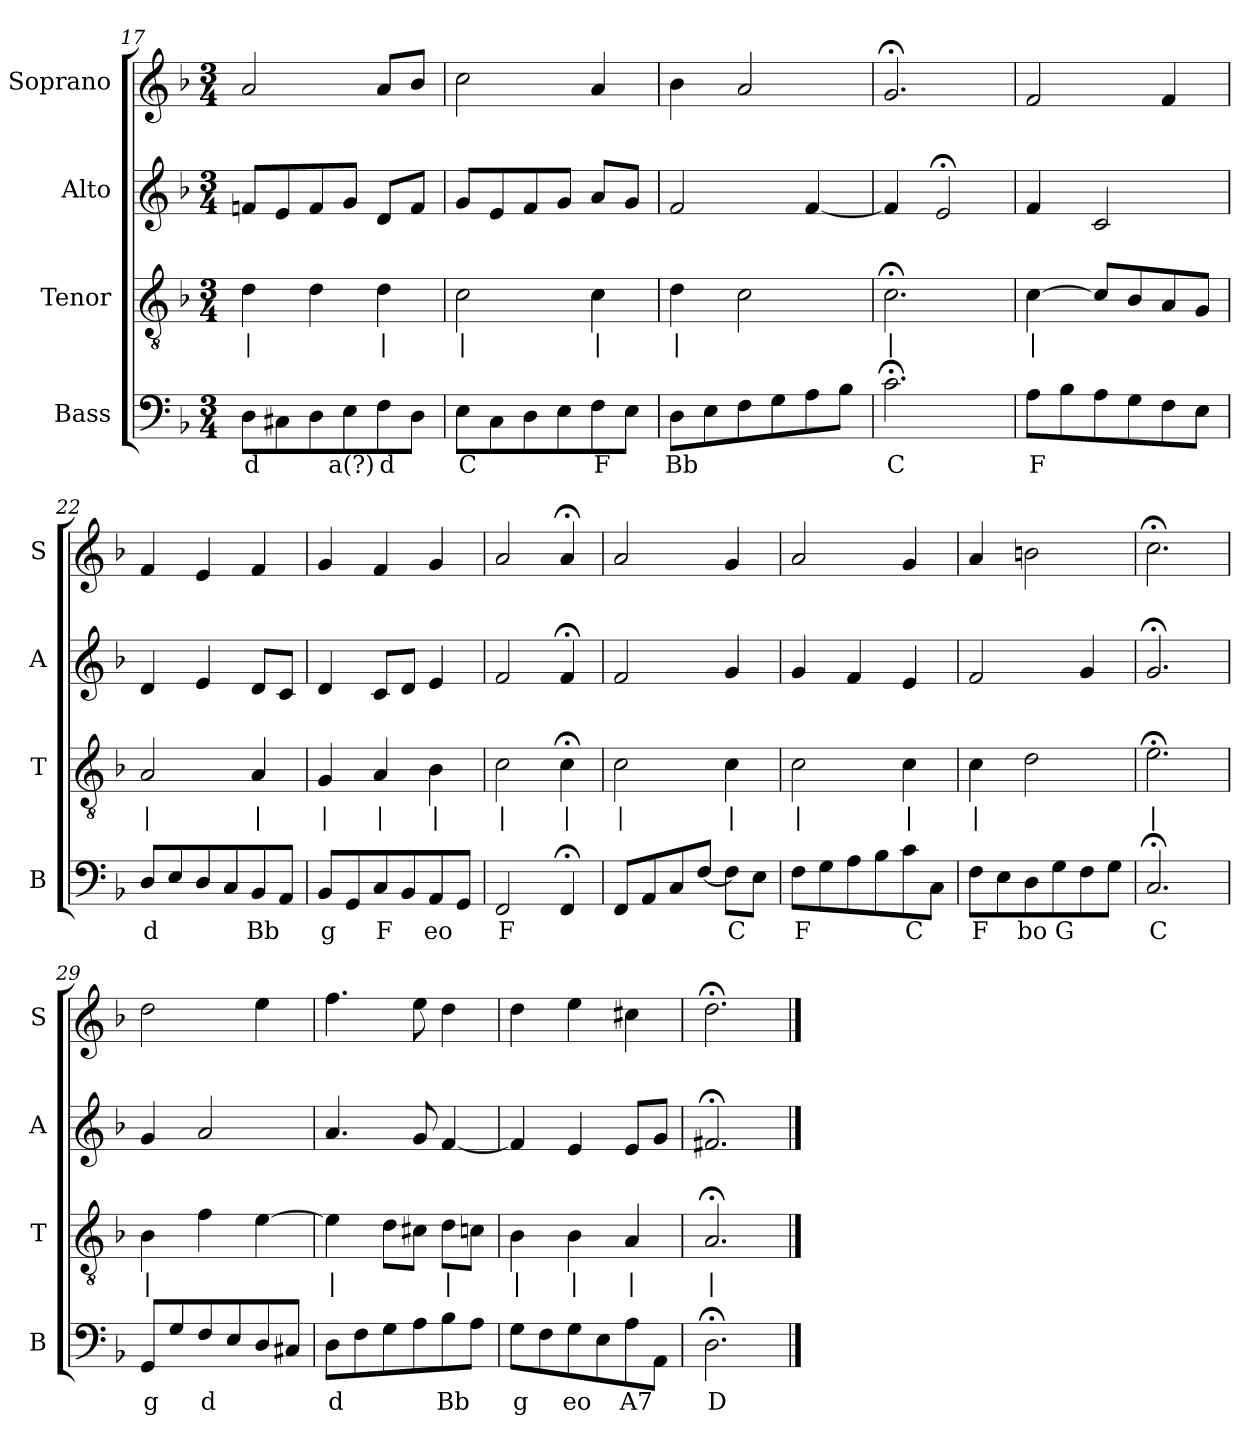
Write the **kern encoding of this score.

**kern	**text	**kern	**text	**kern	**kern
*part4	*part4	*part3	*part3	*part2	*part1
*staff4	*staff4	*staff3	*staff3	*staff2	*staff1
*I"Bass	*	*I"Tenor	*	*I"Alto	*I"Soprano
*I'B	*	*I'T	*	*I'A	*I'S
*clefF4	*	*clefGv2	*	*clefG2	*clefG2
*k[b-]	*	*k[b-]	*	*k[b-]	*k[b-]
*d:	*	*d:	*	*d:	*d:
*M3/4	*	*M3/4	*	*M3/4	*M3/4
=17	=17	=17	=17	=17	=17
8DL	d	4d	|	8fnL	2a
8C#X	.	.	.	8e	.
8D	.	4d	.	8f	.
8E	a(?)	.	.	8gJ	.
8F	d	4d	|	8dL	8aL
8DJ	.	.	.	8fJ	8b-J
=18	=18	=18	=18	=18	=18
8EL	C	2c	|	8gL	2cc
8C	.	.	.	8e	.
8D	.	.	.	8f	.
8E	.	.	.	8gJ	.
8F	F	4c	|	8aL	4a
8EJ	.	.	.	8gJ	.
=19	=19	=19	=19	=19	=19
8DL	Bb	4d	|	2f	4b-
8E	.	.	.	.	.
8F	.	2c	.	.	2a
8G	.	.	.	.	.
8A	.	.	.	[4f	.
8B-J	.	.	.	.	.
=20	=20	=20	=20	=20	=20
2.c;<	C	2.c;<	|	4f]	2.g;<
.	.	.	.	2e;<	.
=21	=21	=21	=21	=21	=21
8AL	F	[4c	|	4f	2f
8B-	.	.	.	.	.
8A	.	8cL]	.	2c	.
8G	.	8B-	.	.	.
8F	.	8A	.	.	4f
8EJ	.	8GJ	.	.	.
=22	=22	=22	=22	=22	=22
8DL	d	2A	|	4d	4f
8E	.	.	.	.	.
8D	.	.	.	4e	4e
8C	.	.	.	.	.
8BB-	Bb	4A	|	8dL	4f
8AAJ	.	.	.	8cJ	.
=23	=23	=23	=23	=23	=23
8BB-L	g	4G	|	4d	4g
8GG	.	.	.	.	.
8C	F	4A	|	8cL	4f
8BB-	.	.	.	8dJ	.
8AA	eo	4B-	|	4e	4g
8GGJ	.	.	.	.	.
=24	=24	=24	=24	=24	=24
2FF	F	2c	|	2f	2a
4FF;<	.	4c;<	|	4f;<	4a;<
=25	=25	=25	=25	=25	=25
8FFL	.	2c	|	2f	2a
8AA	.	.	.	.	.
8C	.	.	.	.	.
[8FJ	.	.	.	.	.
8FL]	C	4c	|	4g	4g
8EJ	.	.	.	.	.
=26	=26	=26	=26	=26	=26
8FL	F	2c	|	4g	2a
8G	.	.	.	.	.
8A	.	.	.	4f	.
8B-	.	.	.	.	.
8c	C	4c	|	4e	4g
8CJ	.	.	.	.	.
=27	=27	=27	=27	=27	=27
8FL	F	4c	|	2f	4a
8E	.	.	.	.	.
8D	bo	2d	.	.	2bn
8G	G	.	.	.	.
8F	.	.	.	4g	.
8GJ	.	.	.	.	.
=28	=28	=28	=28	=28	=28
2.C;<	C	2.e;<	|	2.g;<	2.cc;<
=29	=29	=29	=29	=29	=29
8GGL	g	4B-	|	4g	2dd
8G	.	.	.	.	.
8F	d	4f	.	2a	.
8E	.	.	.	.	.
8D	.	[4e	.	.	4ee
8C#XJ	.	.	.	.	.
=30	=30	=30	=30	=30	=30
8DL	d	4e]	|	4.a	4.ff
8F	.	.	.	.	.
8G	.	8dL	.	.	.
8A	.	8c#XJ	.	8g	8ee
8B-	Bb	8dL	|	[4f	4dd
8AJ	.	8cnJ	.	.	.
=31	=31	=31	=31	=31	=31
8GL	g	4B-	|	4f]	4dd
8F	.	.	.	.	.
8G	eo	4B-	|	4e	4ee
8E	.	.	.	.	.
8A	A7	4A	|	8eL	4cc#X
8AAJ	.	.	.	8gJ	.
=32	=32	=32	=32	=32	=32
2.D;<	D	2.A;<	|	2.f#X;<	2.dd;<
==	==	==	==	==	==
*-	*-	*-	*-	*-	*-
